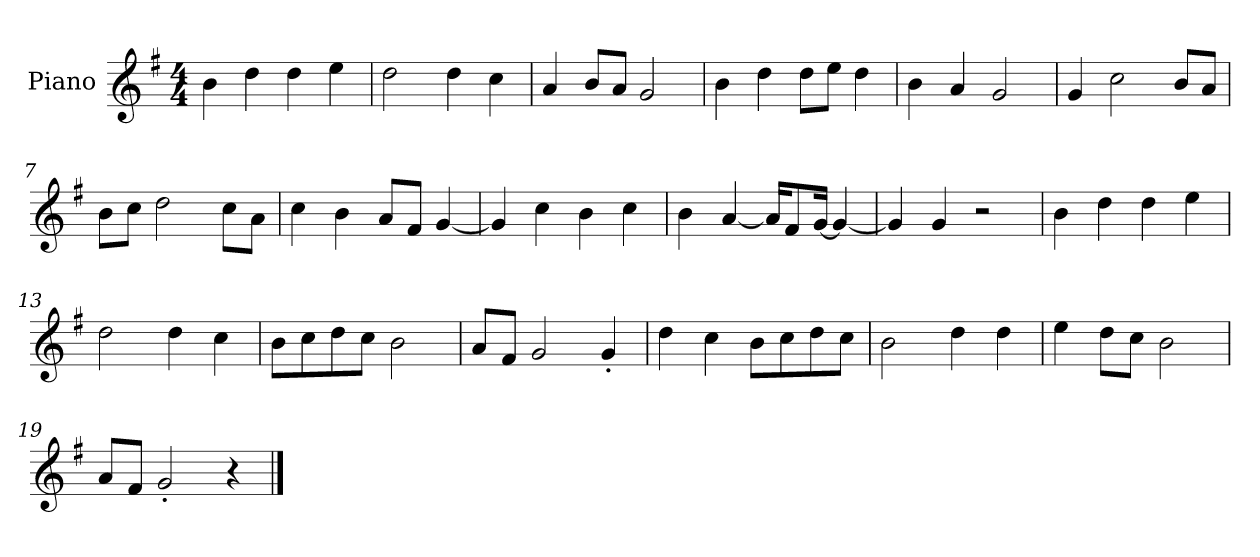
**kern
*part1
*staff1
*I"Piano
*I'P-no
*clefG2
*k[f#]
*M4/4
*MM90
=1
4b\
4dd\
4dd\
4ee\
=2
2dd\
4dd\
4cc\
=3
4a/
8b/L
8a/J
2g/
=4
4b\
4dd\
8dd\L
8ee\J
4dd\
=5
4b\
4a/
2g/
=6
4g/
2cc\
8b/L
8a/J
=7
8b\L
8cc\J
2dd\
8cc\L
8a\J
=8
4cc\
4b\
8a/L
8f#/J
[4g/
!!LO:LB:g=z
=9
4g/]
4cc\
4b\
4cc\
=10
4b\
[4a/
16a/KL]
8f#/
[16g/Jk
4g/_
=11
4g/]
4g/
2r
=12
4b\
4dd\
4dd\
4ee\
=13
2dd\
4dd\
4cc\
=14
8b\L
8cc\
8dd\
8cc\J
2b\
=15
8a/L
8f#/J
2g/
4g'/
=16
4dd\
4cc\
8b\L
8cc\
8dd\
8cc\J
=17
2b\
4dd\
4dd\
!!LO:LB:g=z
=18
4ee\
8dd\L
8cc\J
2b\
=19
8a/L
8f#/J
2g'/
4r
==
*-
